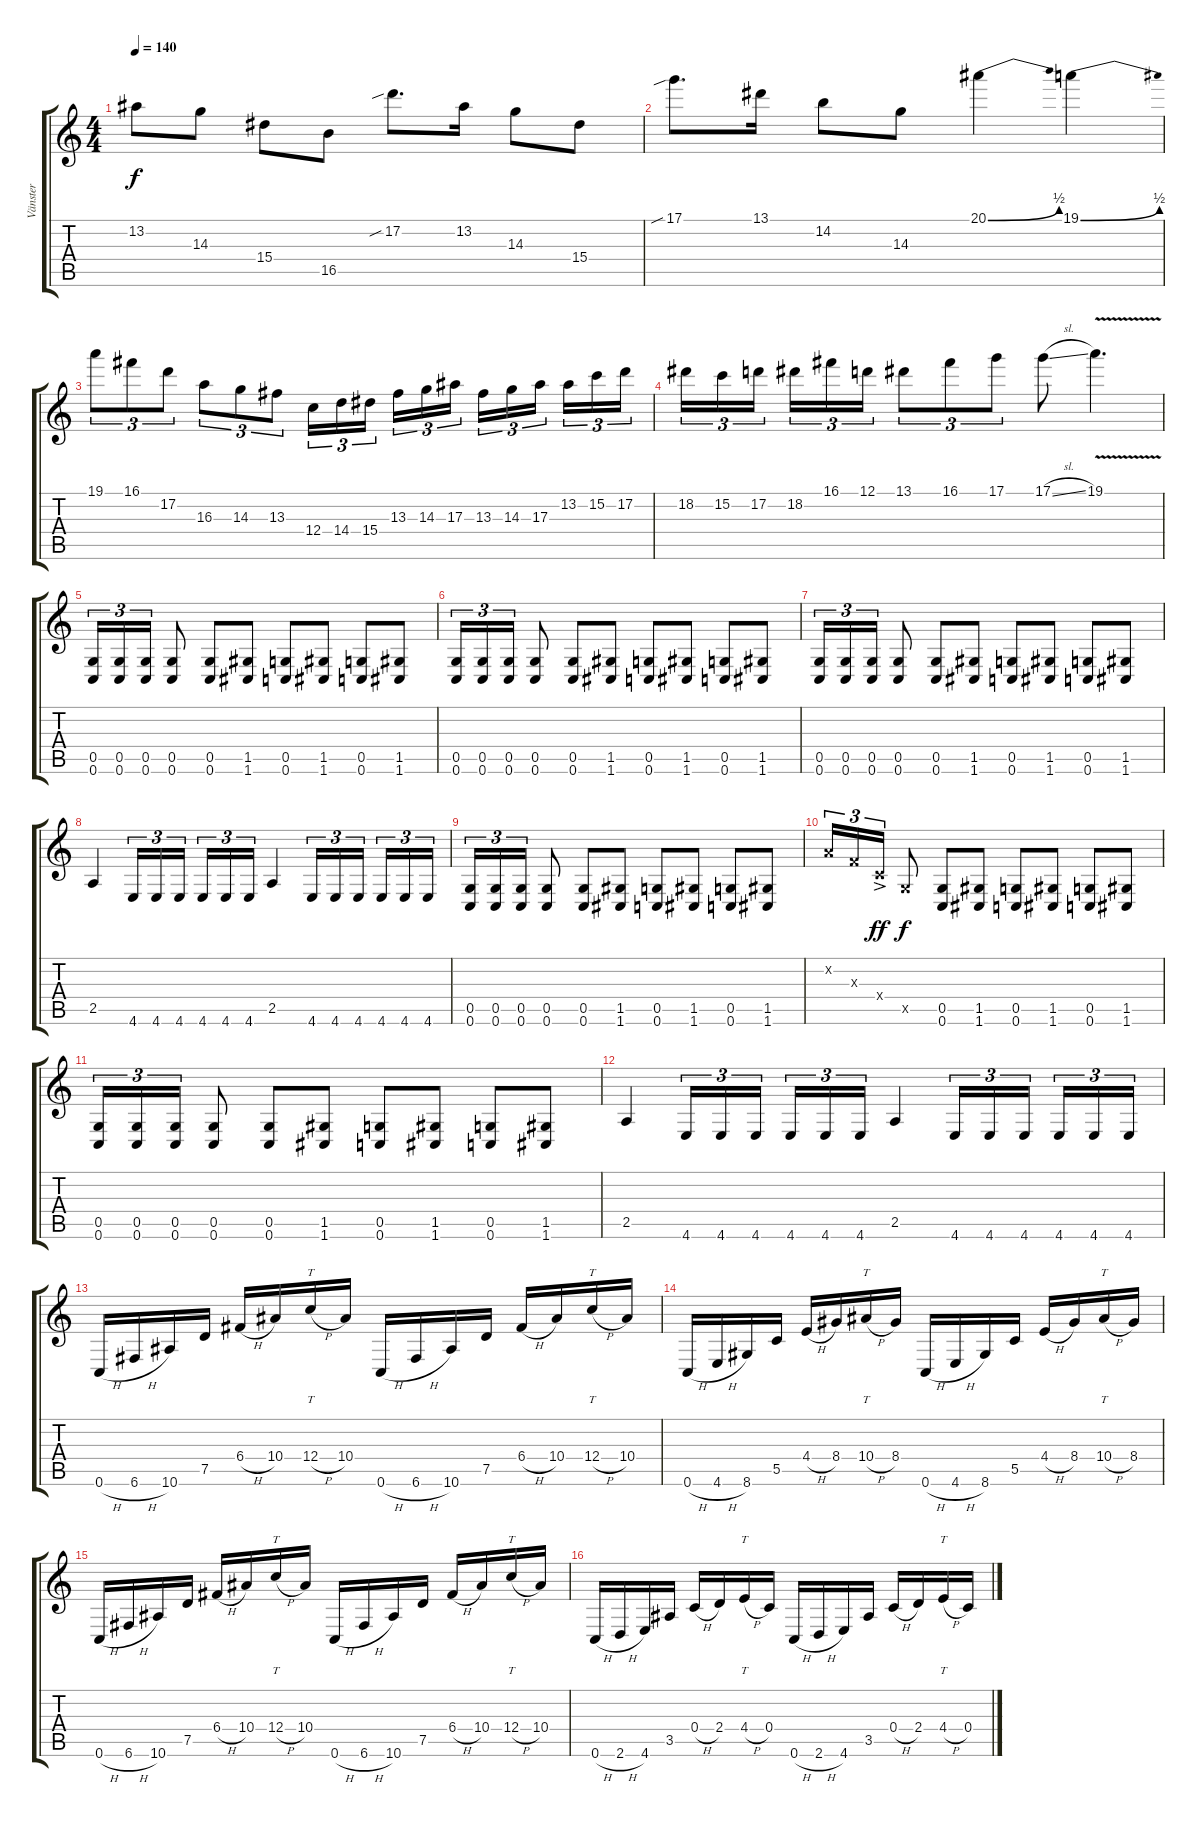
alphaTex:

\track ("Vänster" "Vänster") {instrument overdrivenguitar}
\staff {score tabs}
\tuning (D4 A3 F3 C3 G2 C2) {hide}
\ts (4 4)
\tempo 140
\clef g2
\ks c
13.2.8{dy f} 14.3.8 15.4.8 16.5.8 17.2{sib}.8{d} 13.2.16 14.3.8 15.4.8 |
17.1{sib}.8{d} 13.1.16 14.2.8 14.3.8 20.1{be (bend 0 0 60 2)}.4 19.1{be (bend 0 0 60 2)}.4 |
19.1.8{tu (3 2)} 16.1.8{tu (3 2)} 17.2.8{tu (3 2)} 16.3.8{tu (3 2)} 14.3.8{tu (3 2)} 13.3.8{tu (3 2)} 12.4.16{tu (3 2)} 14.4.16{tu (3 2)} 15.4.16{tu (3 2) beam splitsecondary} 13.3.16{tu (3 2)} 14.3.16{tu (3 2)} 17.3.16{tu (3 2)} 13.3.16{tu (3 2)} 14.3.16{tu (3 2)} 17.3.16{tu (3 2) beam splitsecondary} 13.2.16{tu (3 2)} 15.2.16{tu (3 2)} 17.2.16{tu (3 2)} |
18.2.16{tu (3 2)} 15.2.16{tu (3 2)} 17.2.16{tu (3 2) beam splitsecondary} 18.2.16{tu (3 2)} 16.1.16{tu (3 2)} 12.1.16{tu (3 2)} 13.1.8{tu (3 2)} 16.1.8{tu (3 2)} 17.1.8{tu (3 2)} 17.1{sl}.8 19.1{v}.4{d} |
(0.5 0.6).16{tu (3 2)} (0.5 0.6).16{tu (3 2)} (0.5 0.6).16{tu (3 2)} (0.5 0.6).8 (0.5 0.6).8 (1.5 1.6).8 (0.5 0.6).8 (1.5 1.6).8 (0.5 0.6).8 (1.5 1.6).8 |
(0.5 0.6).16{tu (3 2)} (0.5 0.6).16{tu (3 2)} (0.5 0.6).16{tu (3 2)} (0.5 0.6).8 (0.5 0.6).8 (1.5 1.6).8 (0.5 0.6).8 (1.5 1.6).8 (0.5 0.6).8 (1.5 1.6).8 |
(0.5 0.6).16{tu (3 2)} (0.5 0.6).16{tu (3 2)} (0.5 0.6).16{tu (3 2)} (0.5 0.6).8 (0.5 0.6).8 (1.5 1.6).8 (0.5 0.6).8 (1.5 1.6).8 (0.5 0.6).8 (1.5 1.6).8 |
2.5.4 4.6.16{tu (3 2)} 4.6.16{tu (3 2)} 4.6.16{tu (3 2) beam splitsecondary} 4.6.16{tu (3 2)} 4.6.16{tu (3 2)} 4.6.16{tu (3 2)} 2.5.4 4.6.16{tu (3 2)} 4.6.16{tu (3 2)} 4.6.16{tu (3 2) beam splitsecondary} 4.6.16{tu (3 2)} 4.6.16{tu (3 2)} 4.6.16{tu (3 2)} |
(0.5 0.6).16{tu (3 2)} (0.5 0.6).16{tu (3 2)} (0.5 0.6).16{tu (3 2)} (0.5 0.6).8 (0.5 0.6).8 (1.5 1.6).8 (0.5 0.6).8 (1.5 1.6).8 (0.5 0.6).8 (1.5 1.6).8 |
0.2{x}.16{tu (3 2)} 0.3{x}.16{tu (3 2)} 0.4{ac x}.16{tu (3 2) dy ff} 0.5{x}.8{dy f} (0.5 0.6).8 (1.5 1.6).8 (0.5 0.6).8 (1.5 1.6).8 (0.5 0.6).8 (1.5 1.6).8 |
(0.5 0.6).16{tu (3 2)} (0.5 0.6).16{tu (3 2)} (0.5 0.6).16{tu (3 2)} (0.5 0.6).8 (0.5 0.6).8 (1.5 1.6).8 (0.5 0.6).8 (1.5 1.6).8 (0.5 0.6).8 (1.5 1.6).8 |
2.5.4 4.6.16{tu (3 2)} 4.6.16{tu (3 2)} 4.6.16{tu (3 2) beam splitsecondary} 4.6.16{tu (3 2)} 4.6.16{tu (3 2)} 4.6.16{tu (3 2)} 2.5.4 4.6.16{tu (3 2)} 4.6.16{tu (3 2)} 4.6.16{tu (3 2) beam splitsecondary} 4.6.16{tu (3 2)} 4.6.16{tu (3 2)} 4.6.16{tu (3 2)} |
0.6{h}.16 6.6{h}.16 10.6.16 7.5.16 6.4{h}.16 10.4.16 12.4{h}.16{tt} 10.4.16 0.6{h}.16 6.6{h}.16 10.6.16 7.5.16 6.4{h}.16 10.4.16 12.4{h}.16{tt} 10.4.16 |
0.6{h}.16 4.6{h}.16 8.6.16 5.5.16 4.4{h}.16 8.4.16 10.4{h}.16{tt} 8.4.16 0.6{h}.16 4.6{h}.16 8.6.16 5.5.16 4.4{h}.16 8.4.16 10.4{h}.16{tt} 8.4.16 |
0.6{h}.16 6.6{h}.16 10.6.16 7.5.16 6.4{h}.16 10.4.16 12.4{h}.16{tt} 10.4.16 0.6{h}.16 6.6{h}.16 10.6.16 7.5.16 6.4{h}.16 10.4.16 12.4{h}.16{tt} 10.4.16 |
0.6{h}.16 2.6{h}.16 4.6.16 3.5.16 0.4{h}.16 2.4.16 4.4{h}.16{tt} 0.4.16 0.6{h}.16 2.6{h}.16 4.6.16 3.5.16 0.4{h}.16 2.4.16 4.4{h}.16{tt} 0.4.16
